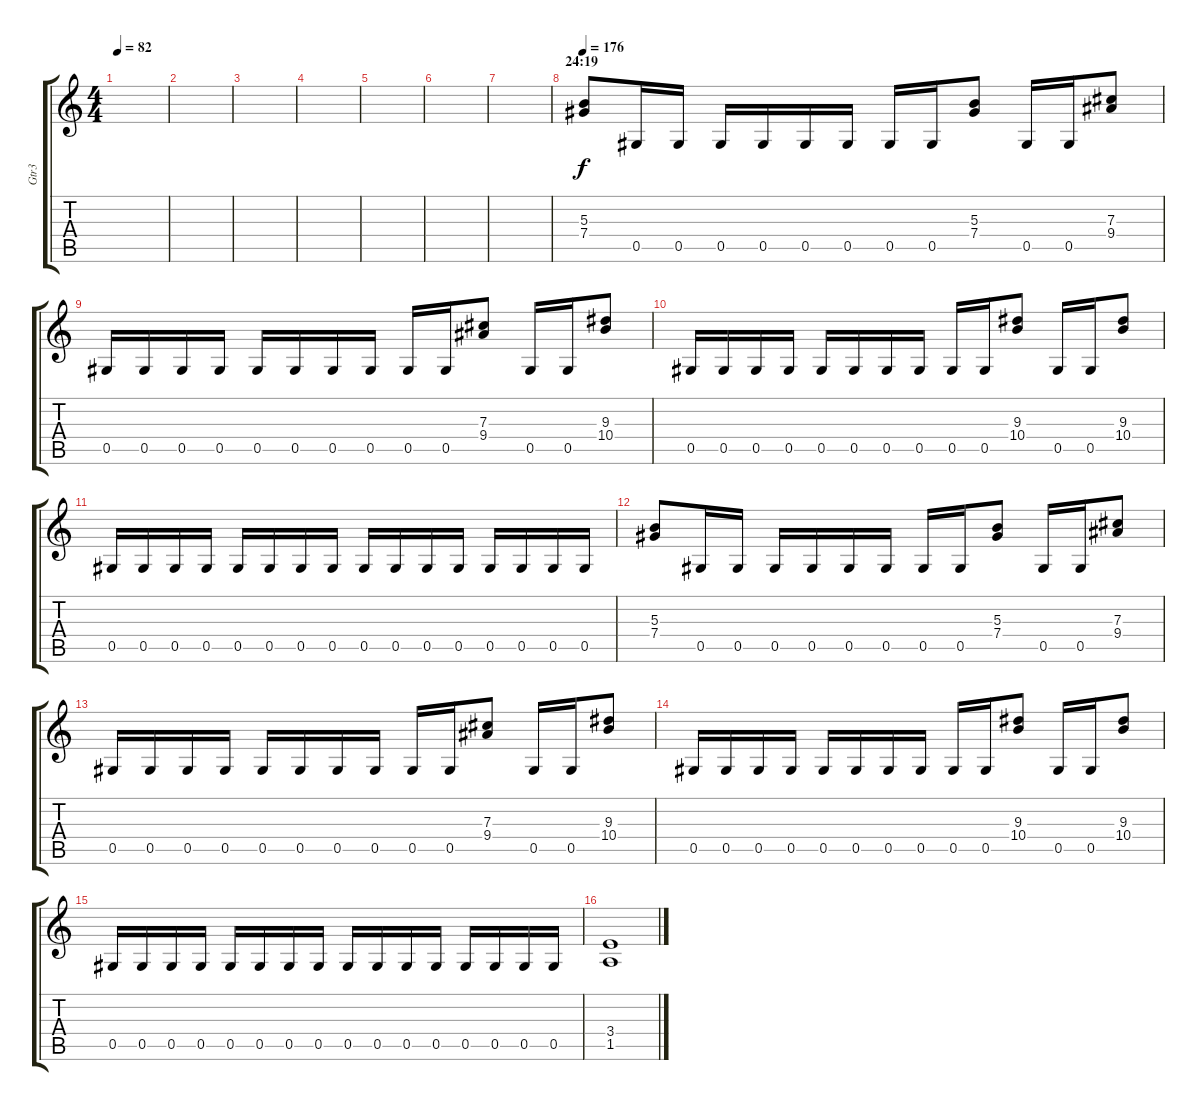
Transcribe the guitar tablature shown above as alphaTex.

\track ("Gtr3" "Gtr3") {instrument overdrivenguitar}
\staff {score tabs}
\tuning (Eb4 Bb3 Gb3 Db3 Ab2 Eb2) {hide}
\ts (4 4)
\tempo 82
\clef g2
\ks c
|
|
|
|
|
|
|
\section ("" "24:19")
\tempo 176
(5.3 7.4).8{volume 14 instrument overdrivenguitar} 0.5.16 0.5.16 0.5.16 0.5.16 0.5.16 0.5.16 0.5.16 0.5.16 (5.3 7.4).8 0.5.16 0.5.16 (7.3 9.4).8 |
0.5.16 0.5.16 0.5.16 0.5.16 0.5.16 0.5.16 0.5.16 0.5.16 0.5.16 0.5.16 (7.3 9.4).8 0.5.16 0.5.16 (9.3 10.4).8 |
0.5.16 0.5.16 0.5.16 0.5.16 0.5.16 0.5.16 0.5.16 0.5.16 0.5.16 0.5.16 (9.3 10.4).8 0.5.16 0.5.16 (9.3 10.4).8 |
0.5.16 0.5.16 0.5.16 0.5.16 0.5.16 0.5.16 0.5.16 0.5.16 0.5.16 0.5.16 0.5.16 0.5.16 0.5.16 0.5.16 0.5.16 0.5.16 |
(5.3 7.4).8 0.5.16 0.5.16 0.5.16 0.5.16 0.5.16 0.5.16 0.5.16 0.5.16 (5.3 7.4).8 0.5.16 0.5.16 (7.3 9.4).8 |
0.5.16 0.5.16 0.5.16 0.5.16 0.5.16 0.5.16 0.5.16 0.5.16 0.5.16 0.5.16 (7.3 9.4).8 0.5.16 0.5.16 (9.3 10.4).8 |
0.5.16 0.5.16 0.5.16 0.5.16 0.5.16 0.5.16 0.5.16 0.5.16 0.5.16 0.5.16 (9.3 10.4).8 0.5.16 0.5.16 (9.3 10.4).8 |
0.5.16 0.5.16 0.5.16 0.5.16 0.5.16 0.5.16 0.5.16 0.5.16 0.5.16 0.5.16 0.5.16 0.5.16 0.5.16 0.5.16 0.5.16 0.5.16 |
(3.4 1.5).1
